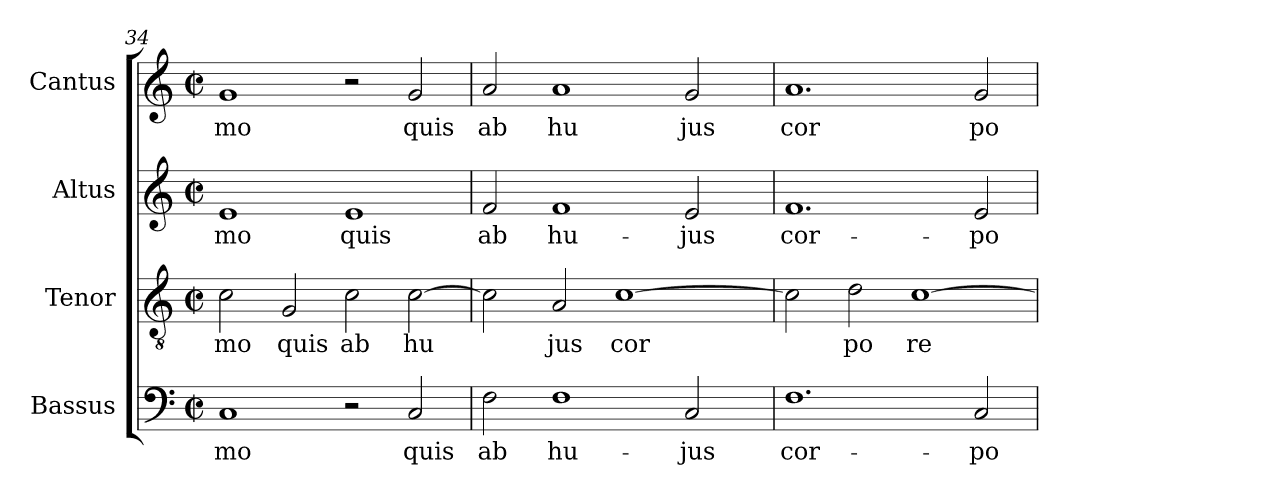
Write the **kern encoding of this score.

**kern	**text	**kern	**text	**kern	**text	**kern	**text
*part4	*part4	*part3	*part3	*part2	*part2	*part1	*part1
*staff4	*staff4	*staff3	*staff3	*staff2	*staff2	*staff1	*staff1
*I"Bassus	*	*I"Tenor	*	*I"Altus	*	*I"Cantus	*
*clefF4	*	*clefGv2	*	*clefG2	*	*clefG2	*
*M2/2	*	*M2/2	*	*M2/2	*	*M2/2	*
*met(c|)	*	*met(c|)	*	*met(c|)	*	*met(c|)	*
=34	=34	=34	=34	=34	=34	=34	=34
!	!LO:LY:b:cj	!	!LO:LY:b:cj	!	!LO:LY:b:cj	!	!LO:LY:b:cj
1C	mo	2c\	mo	1e	-mo	1g	mo
!	!	!	!LO:LY:b:cj	!	!	!	!
.	.	2G/	quis	.	.	.	.
!	!	!	!LO:LY:b:cj	!	!LO:LY:b:cj	!	!
2r	.	2c\	ab	1e	quis	2r	.
!	!LO:LY:b:cj	!	!LO:LY:b	!	!	!	!LO:LY:b:cj
2C/	quis	[<2c\	hu	.	.	2g/	quis
!!LO:LB:g=z
=35	=35	=35	=35	=35	=35	=35	=35
!	!LO:LY:b:cj	!	!	!	!LO:LY:b:cj	!	!LO:LY:b:cj
*	*	*^	*	*	*	*	*
2F\	ab	2c\]	64ryy	.	2f/	ab	2a/	ab
.	.	.	1ryy	.	.	.	.	.
!	!LO:LY:b:cj	!	!	!LO:LY:b:cj	!	!LO:LY:b:cj	!	!LO:LY:b:cj
1F	hu-	2A/	.	jus	1f	hu-	1a	hu
!	!	!	!	!LO:LY:b:cj	!	!	!	!
.	.	[>1c	.	cor	.	.	.	.
.	.	.	2ryy	.	.	.	.	.
!	!LO:LY:b:cj	!	!	!	!	!LO:LY:b:cj	!	!LO:LY:b:cj
2C/	-jus	.	.	.	2e/	-jus	2g/	jus
.	.	.	4ryy	.	.	.	.	.
.	.	.	8...ryy	.	.	.	.	.
=36	=36	=36	=36	=36	=36	=36	=36	=36
!	!LO:LY:b:cj	!	!	!	!	!LO:LY:b:cj	!	!LO:LY:b:cj
*	*	*v	*v	*	*	*	*	*
1.F	cor-	2c\]	.	1.f	cor-	1.a	cor
!	!	!	!LO:LY:b:cj	!	!	!	!
.	.	2d\	po	.	.	.	.
!	!	!	!LO:LY:b:cj	!	!	!	!
.	.	[>1c	re	.	.	.	.
!	!LO:LY:b:cj	!	!	!	!LO:LY:b:cj	!	!LO:LY:b:cj
2C/	-po-	.	.	2e/	-po-	2g/	po
=	=	=	=	=	=	=	=
*-	*-	*-	*-	*-	*-	*-	*-
